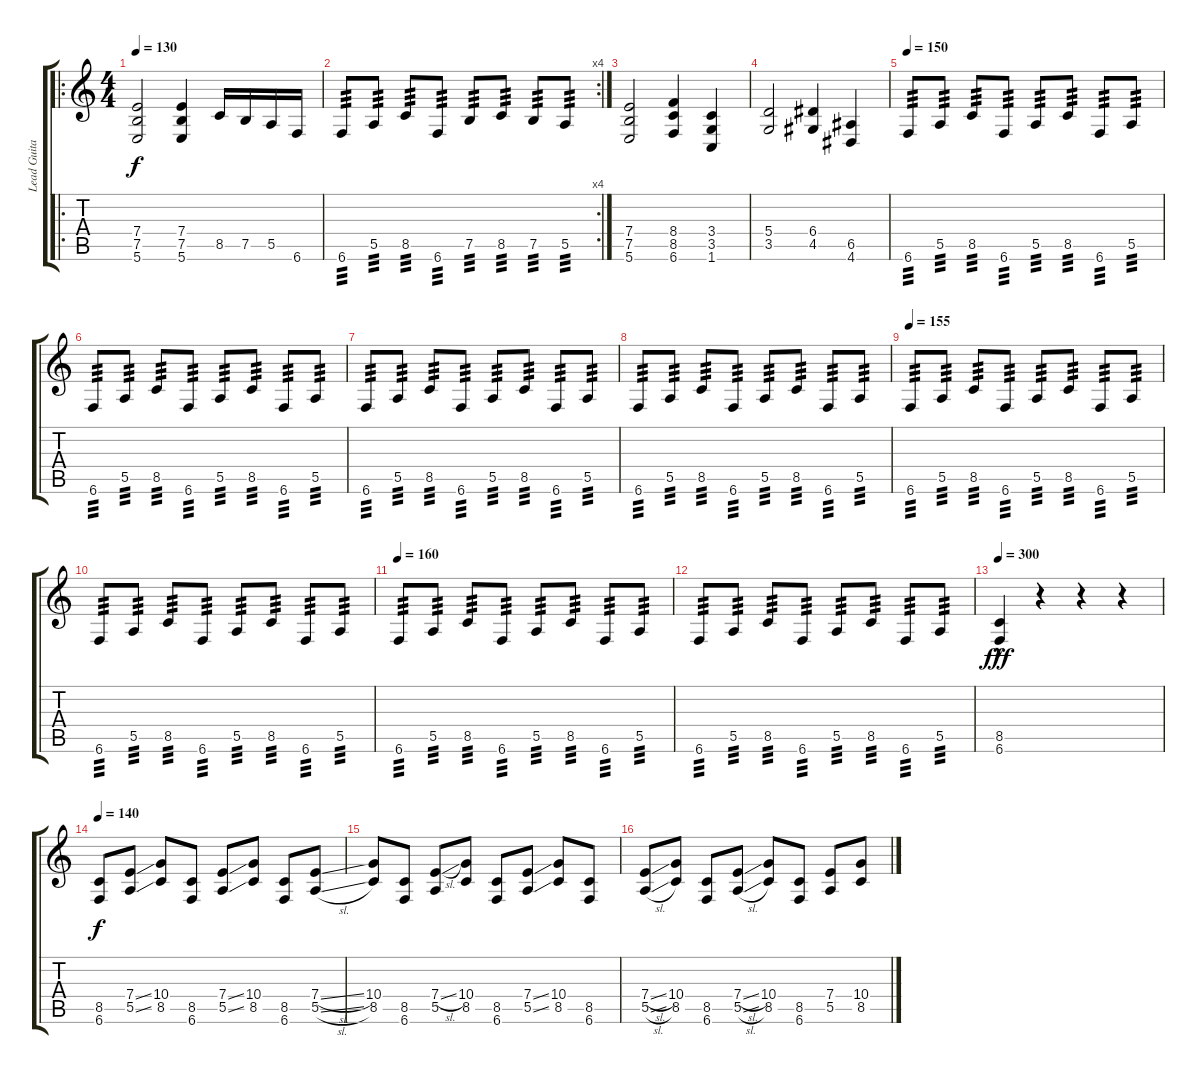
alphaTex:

\track ("Lead Guitar" "Lead Guita") {instrument distortionguitar}
\staff {score tabs}
\tuning (B3 Gb3 D3 A2 E2 B1) {hide}
\ro
\ts (4 4)
\tempo 130
\clef g2
\ks c
(7.4 7.5 5.6).2{dy f} (7.4 7.5 5.6).4 8.5.16 7.5.16 5.5.16 6.6.16 |
\rc 4
6.6.8{tp 3} 5.5.8{tp 3} 8.5.8{tp 3} 6.6.8{tp 3} 7.5.8{tp 3} 8.5.8{tp 3} 7.5.8{tp 3} 5.5.8{tp 3} |
(7.4 7.5 5.6).2 (8.4 8.5 6.6).4 (3.4 3.5 1.6).4 |
(5.4 3.5).2 (6.4 4.5).4 (6.5 4.6).4 |
\tempo 150
6.6.8{tp 3} 5.5.8{tp 3} 8.5.8{tp 3} 6.6.8{tp 3} 5.5.8{tp 3} 8.5.8{tp 3} 6.6.8{tp 3} 5.5.8{tp 3} |
6.6.8{tp 3} 5.5.8{tp 3} 8.5.8{tp 3} 6.6.8{tp 3} 5.5.8{tp 3} 8.5.8{tp 3} 6.6.8{tp 3} 5.5.8{tp 3} |
6.6.8{tp 3} 5.5.8{tp 3} 8.5.8{tp 3} 6.6.8{tp 3} 5.5.8{tp 3} 8.5.8{tp 3} 6.6.8{tp 3} 5.5.8{tp 3} |
6.6.8{tp 3} 5.5.8{tp 3} 8.5.8{tp 3} 6.6.8{tp 3} 5.5.8{tp 3} 8.5.8{tp 3} 6.6.8{tp 3} 5.5.8{tp 3} |
\tempo 155
6.6.8{tp 3} 5.5.8{tp 3} 8.5.8{tp 3} 6.6.8{tp 3} 5.5.8{tp 3} 8.5.8{tp 3} 6.6.8{tp 3} 5.5.8{tp 3} |
6.6.8{tp 3} 5.5.8{tp 3} 8.5.8{tp 3} 6.6.8{tp 3} 5.5.8{tp 3} 8.5.8{tp 3} 6.6.8{tp 3} 5.5.8{tp 3} |
\tempo 160
6.6.8{tp 3} 5.5.8{tp 3} 8.5.8{tp 3} 6.6.8{tp 3} 5.5.8{tp 3} 8.5.8{tp 3} 6.6.8{tp 3} 5.5.8{tp 3} |
6.6.8{tp 3} 5.5.8{tp 3} 8.5.8{tp 3} 6.6.8{tp 3} 5.5.8{tp 3} 8.5.8{tp 3} 6.6.8{tp 3} 5.5.8{tp 3} |
\tempo 300
(8.5 6.6{hac}).4{dy fff} r.4 r.4 r.4 |
\tempo 140
(8.5 6.6).8{dy f} (7.4{ss} 5.5{ss}).8 (10.4 8.5).8 (8.5 6.6).8 (7.4{ss} 5.5{ss}).8 (10.4 8.5).8 (8.5 6.6).8 (7.4{sl} 5.5{sl}).8 |
(10.4 8.5).8 (8.5 6.6).8 (7.4{sl} 5.5).8 (10.4 8.5).8 (8.5 6.6).8 (7.4{ss} 5.5{ss}).8 (10.4 8.5).8 (8.5 6.6).8 |
(7.4{sl} 5.5{sl}).8 (10.4 8.5).8 (8.5 6.6).8 (7.4{sl} 5.5{sl}).8 (10.4 8.5).8 (8.5 6.6).8 (7.4 5.5).8 (10.4 8.5).8
